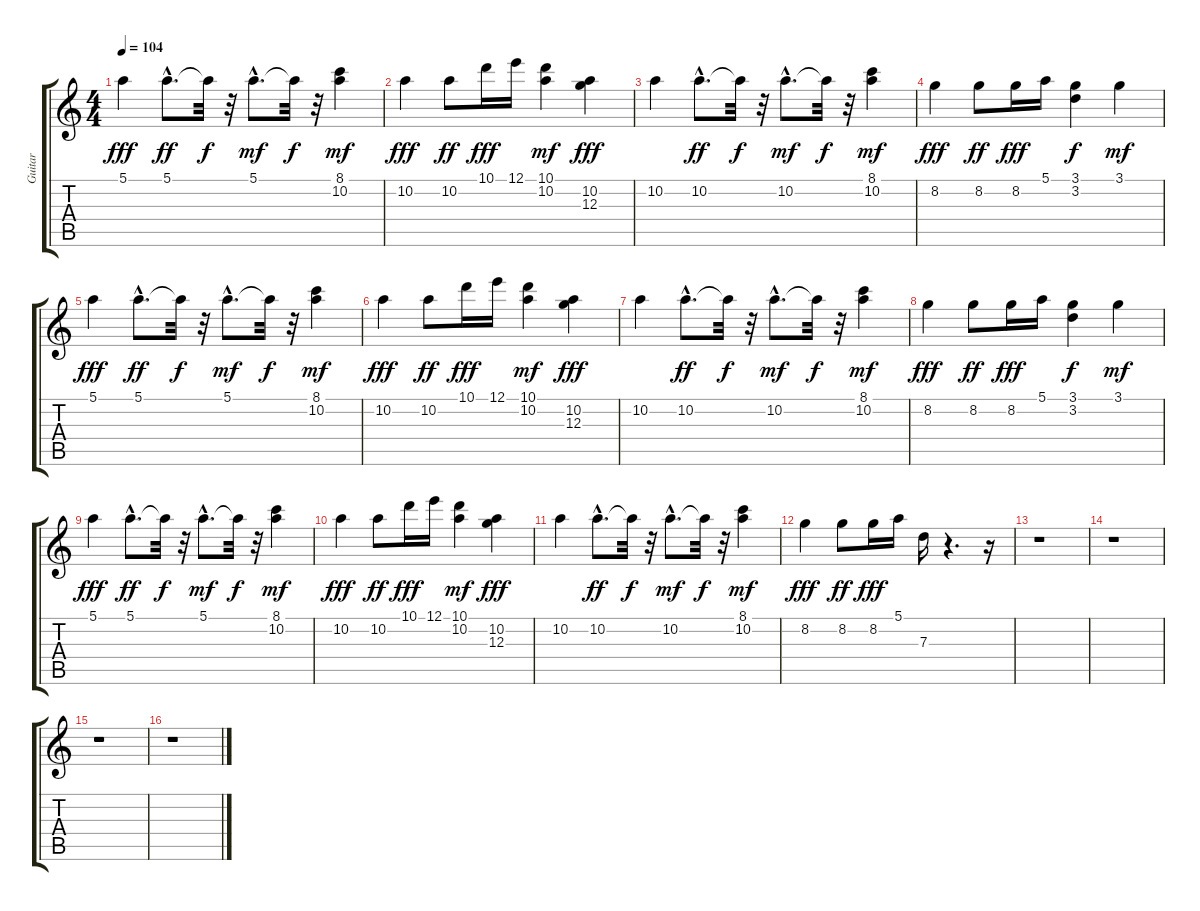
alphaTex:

\track ("Guitar" "Guitar") {instrument electricguitarclean}
\staff {score tabs}
\tuning (E4 B3 G3 D3 A2 E2) {hide}
\ts (4 4)
\tempo 104
\clef g2
\ks c
5.1.4{dy fff instrument electricguitarclean} 5.1{hac}.8{d dy ff} 5.1{t}.32{dy f} r.32 5.1{hac}.8{d dy mf} 5.1{t}.32{dy f} r.32 (8.1 10.2).4{dy mf} |
10.2.4{dy fff} 10.2.8{dy ff} 10.1.16{dy fff} 12.1.16 (10.1 10.2).4{dy mf} (10.2 12.3).4{dy fff} |
10.2.4 10.2{hac}.8{d dy ff} 10.2{t}.32{dy f} r.32 10.2{hac}.8{d dy mf} 10.2{t}.32{dy f} r.32 (8.1 10.2).4{dy mf} |
8.2.4{dy fff} 8.2.8{dy ff} 8.2.16{dy fff} 5.1.16 (3.1 3.2).4{dy f} 3.1.4{dy mf} |
5.1.4{dy fff volume 16 balance 8} 5.1{hac}.8{d dy ff} 5.1{t}.32{dy f} r.32 5.1{hac}.8{d dy mf} 5.1{t}.32{dy f} r.32 (8.1 10.2).4{dy mf} |
10.2.4{dy fff} 10.2.8{dy ff} 10.1.16{dy fff} 12.1.16 (10.1 10.2).4{dy mf} (10.2 12.3).4{dy fff} |
10.2.4 10.2{hac}.8{d dy ff} 10.2{t}.32{dy f} r.32 10.2{hac}.8{d dy mf} 10.2{t}.32{dy f} r.32 (8.1 10.2).4{dy mf} |
8.2.4{dy fff} 8.2.8{dy ff} 8.2.16{dy fff} 5.1.16 (3.1 3.2).4{dy f} 3.1.4{dy mf} |
5.1.4{dy fff volume 16 balance 8} 5.1{hac}.8{d dy ff} 5.1{t}.32{dy f} r.32 5.1{hac}.8{d dy mf} 5.1{t}.32{dy f} r.32 (8.1 10.2).4{dy mf} |
10.2.4{dy fff} 10.2.8{dy ff} 10.1.16{dy fff} 12.1.16 (10.1 10.2).4{dy mf} (10.2 12.3).4{dy fff} |
10.2.4 10.2{hac}.8{d dy ff} 10.2{t}.32{dy f} r.32 10.2{hac}.8{d dy mf} 10.2{t}.32{dy f} r.32 (8.1 10.2).4{dy mf} |
8.2.4{dy fff} 8.2.8{dy ff} 8.2.16{dy fff} 5.1.16 7.3.16 r.4{d} r.16 |
r.1 |
r.1 |
r.1 |
r.1
